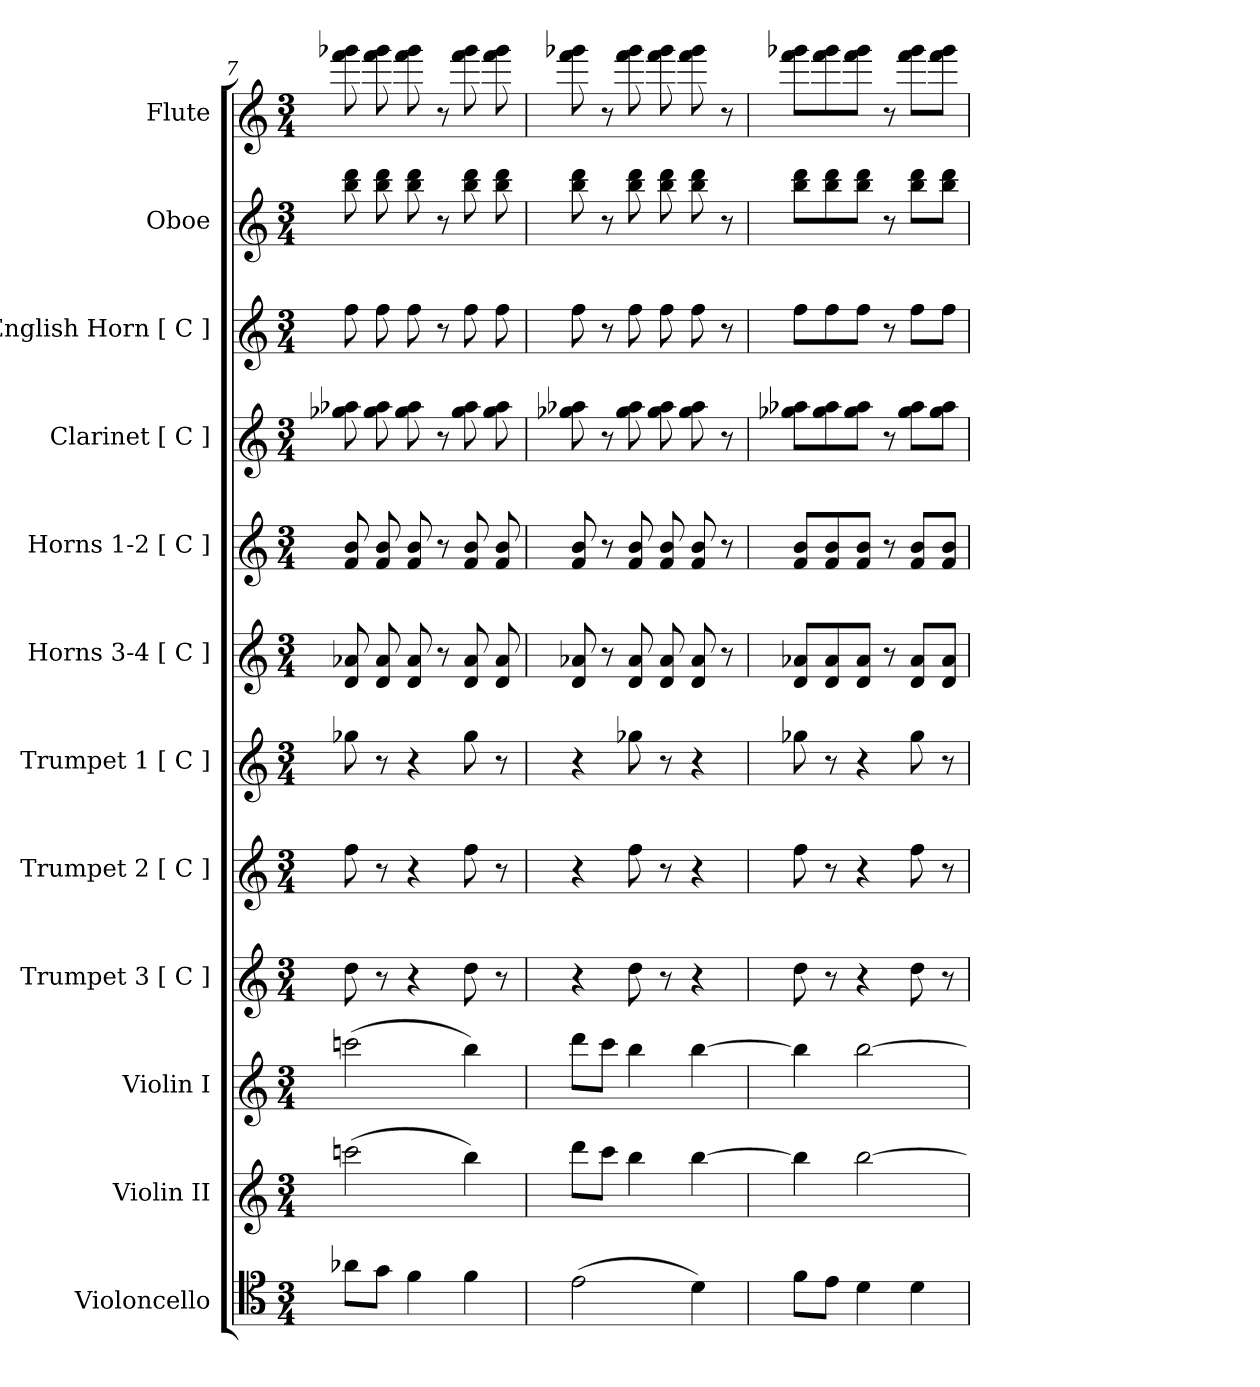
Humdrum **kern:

**kern	**kern	**kern	**kern	**kern	**kern	**kern	**kern	**kern	**kern	**kern	**kern
*part12	*part11	*part10	*part9	*part8	*part7	*part6	*part5	*part4	*part3	*part2	*part1
*staff12	*staff11	*staff10	*staff9	*staff8	*staff7	*staff6	*staff5	*staff4	*staff3	*staff2	*staff1
*I"Violoncello	*I"Violin II	*I"Violin I	*I"Trumpet 3 [ C ]	*I"Trumpet 2 [ C ]	*I"Trumpet 1 [ C ]	*I"Horns 3-4 [ C ]	*I"Horns 1-2 [ C ]	*I"Clarinet [ C ]	*I"English Horn [ C ]	*I"Oboe	*I"Flute
*I'Vc.	*I'Vln. II	*I'Vln. I	*I'Tpt.	*I'Tpt.	*I'Tpt.	*I'Hn.	*I'Hn.	*I'Cl.	*I'E.H.	*I'Ob.	*I'Fl.
*clefC4	*clefG2	*clefG2	*clefG2	*clefG2	*clefG2	*clefG2	*clefG2	*clefG2	*clefG2	*clefG2	*clefG2
*k[]	*k[]	*k[]	*k[]	*k[]	*k[]	*k[]	*k[]	*k[]	*k[]	*k[]	*k[]
*M3/4	*M3/4	*M3/4	*M3/4	*M3/4	*M3/4	*M3/4	*M3/4	*M3/4	*M3/4	*M3/4	*M3/4
=7	=7	=7	=7	=7	=7	=7	=7	=7	=7	=7	=7
8a-XL	(2cccn	(2cccn	8dd	8ff	8gg-X	8d 8a-X	8f 8b	8gg-X 8aa-X	8ff	8bb 8ddd	8fff 8ggg-X
8gJ	.	.	8r	8r	8r	8d 8a-	8f 8b	8gg- 8aa-	8ff	8bb 8ddd	8fff 8ggg-
4f	.	.	4r	4r	4r	8d 8a-	8f 8b	8gg- 8aa-	8ff	8bb 8ddd	8fff 8ggg-
.	.	.	.	.	.	8r	8r	8r	8r	8r	8r
4f	4bb)	4bb)	8dd	8ff	8gg-	8d 8a-	8f 8b	8gg- 8aa-	8ff	8bb 8ddd	8fff 8ggg-
.	.	.	8r	8r	8r	8d 8a-	8f 8b	8gg- 8aa-	8ff	8bb 8ddd	8fff 8ggg-
=8	=8	=8	=8	=8	=8	=8	=8	=8	=8	=8	=8
(2e	8dddL	8dddL	4r	4r	4r	8d 8a-X	8f 8b	8gg-X 8aa-X	8ff	8bb 8ddd	8fff 8ggg-X
.	8cccJ	8cccJ	.	.	.	8r	8r	8r	8r	8r	8r
.	4bb	4bb	8dd	8ff	8gg-X	8d 8a-	8f 8b	8gg- 8aa-	8ff	8bb 8ddd	8fff 8ggg-
.	.	.	8r	8r	8r	8d 8a-	8f 8b	8gg- 8aa-	8ff	8bb 8ddd	8fff 8ggg-
4d)	[4bb	[4bb	4r	4r	4r	8d 8a-	8f 8b	8gg- 8aa-	8ff	8bb 8ddd	8fff 8ggg-
.	.	.	.	.	.	8r	8r	8r	8r	8r	8r
=9	=9	=9	=9	=9	=9	=9	=9	=9	=9	=9	=9
8fL	4bb]	4bb]	8dd	8ff	8gg-X	8d 8a-XL	8f 8bL	8gg-X 8aa-XL	8ffL	8bb 8dddL	8fff 8ggg-XL
8eJ	.	.	8r	8r	8r	8d 8a-	8f 8b	8gg- 8aa-	8ff	8bb 8ddd	8fff 8ggg-
4d	[2bb	[2bb	4r	4r	4r	8d 8a-J	8f 8bJ	8gg- 8aa-J	8ffJ	8bb 8dddJ	8fff 8ggg-J
.	.	.	.	.	.	8r	8r	8r	8r	8r	8r
4d	.	.	8dd	8ff	8gg-	8d 8a-L	8f 8bL	8gg- 8aa-L	8ffL	8bb 8dddL	8fff 8ggg-L
.	.	.	8r	8r	8r	8d 8a-J	8f 8bJ	8gg- 8aa-J	8ffJ	8bb 8dddJ	8fff 8ggg-J
=	=	=	=	=	=	=	=	=	=	=	=
*-	*-	*-	*-	*-	*-	*-	*-	*-	*-	*-	*-
